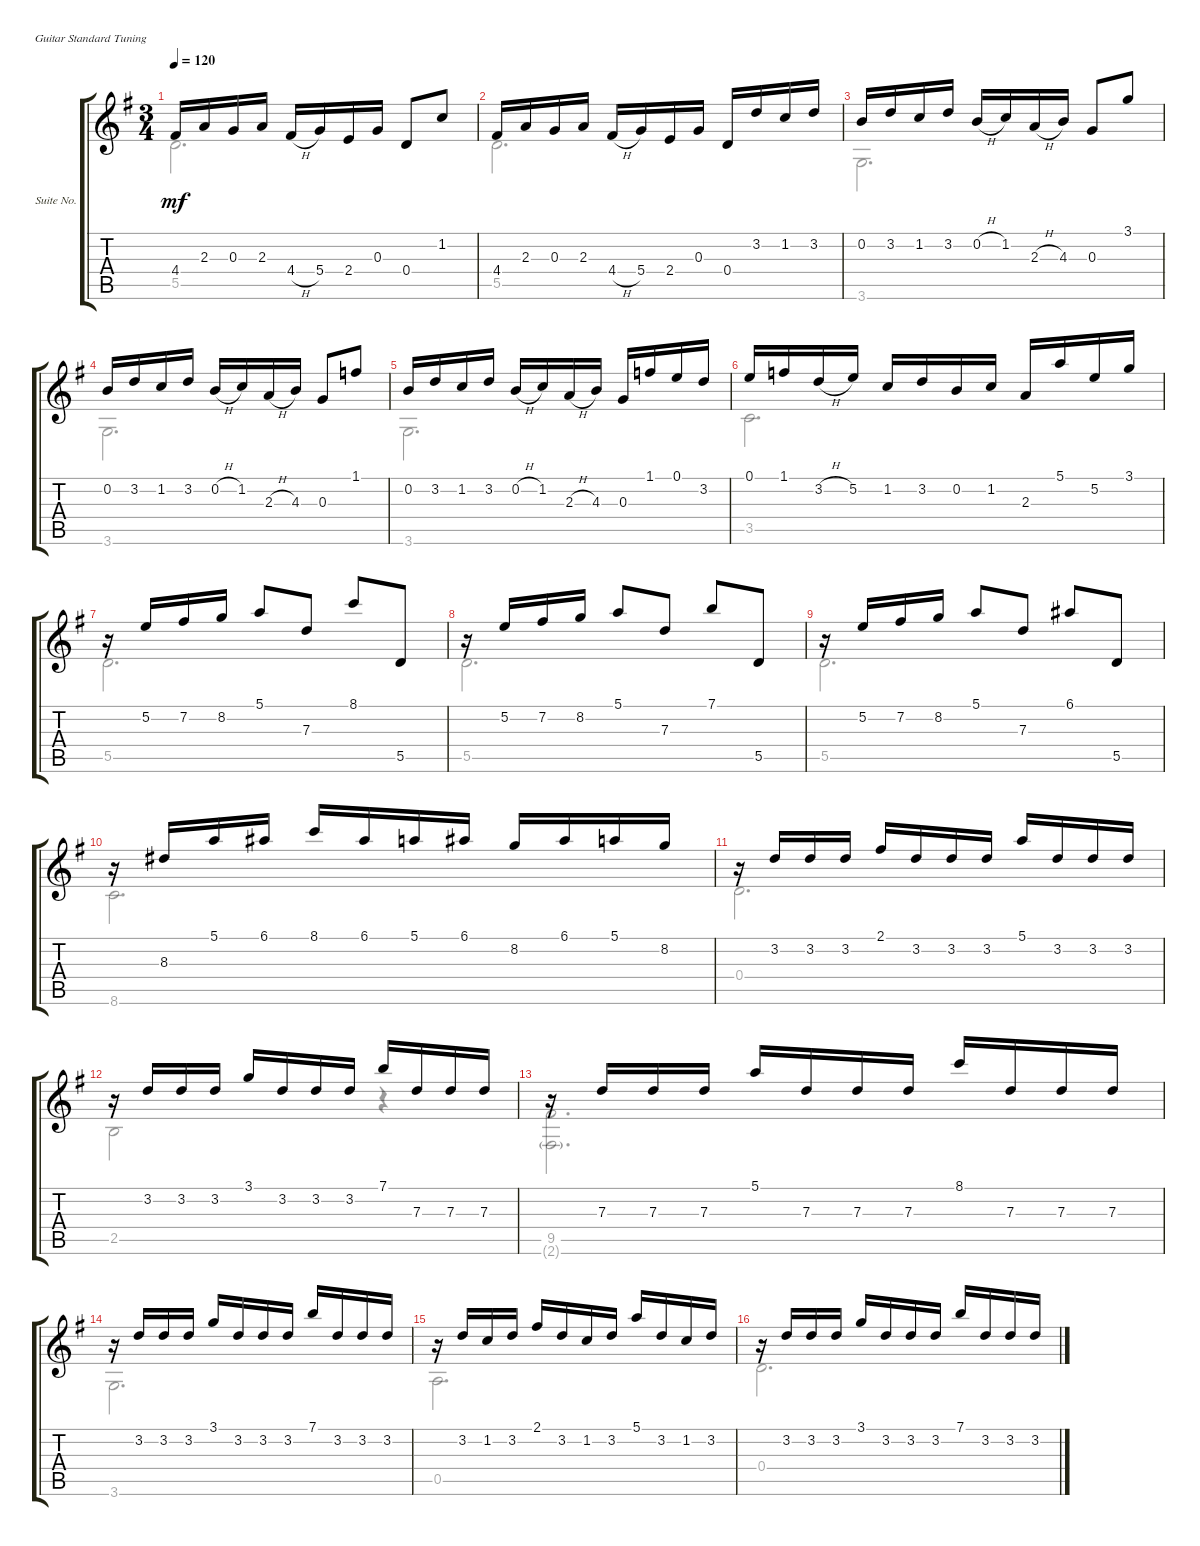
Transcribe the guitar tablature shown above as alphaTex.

\bracketExtendMode groupsimilarinstruments
\firstSystemTrackNameOrientation horizontal
\otherSystemsTrackNameOrientation horizontal
\track ("Suite No. 16 in G - 7. Allegro" "Suite No. ") {instrument acousticguitarnylon}
\staff {score tabs}
\tuning (E4 B3 G3 D3 A2 E2)
\voice
\ts (3 4)
\tempo 120
\clef g2
\ks g
4.4.16{dy mf} 2.3.16 0.3.16 2.3.16 4.4{h}.16 5.4.16 2.4.16 0.3.16 0.4.8 1.2.8 |
4.4.16 2.3.16 0.3.16 2.3.16 4.4{h}.16 5.4.16 2.4.16 0.3.16 0.4.16 3.2.16 1.2.16 3.2.16 |
0.2.16 3.2.16 1.2.16 3.2.16 0.2{h}.16 1.2.16 2.3{h}.16 4.3.16 0.3.8 3.1.8 |
0.2.16 3.2.16 1.2.16 3.2.16 0.2{h}.16 1.2.16 2.3{h}.16 4.3.16 0.3.8 1.1.8 |
0.2.16 3.2.16 1.2.16 3.2.16 0.2{h}.16 1.2.16 2.3{h}.16 4.3.16 0.3.16 1.1.16 0.1.16 3.2.16 |
0.1.16 1.1.16 3.2{h}.16 5.2.16 1.2.16 3.2.16 0.2.16 1.2.16 2.3.16 5.1.16 5.2.16 3.1.16 |
r.16 5.2.16 7.2.16 8.2.16 5.1.8 7.3.8 8.1.8 5.5.8 |
r.16 5.2.16 7.2.16 8.2.16 5.1.8 7.3.8 7.1.8 5.5.8 |
r.16 5.2.16 7.2.16 8.2.16 5.1.8 7.3.8 6.1.8 5.5.8 |
r.16 8.3.16 5.1.16 6.1.16 8.1.16 6.1.16 5.1.16 6.1.16 8.2.16 6.1.16 5.1.16 8.2.16 |
r.16 3.2.16 3.2.16 3.2.16 2.1.16 3.2.16 3.2.16 3.2.16 5.1.16 3.2.16 3.2.16 3.2.16 |
r.16 3.2.16 3.2.16 3.2.16 3.1.16 3.2.16 3.2.16 3.2.16 7.1.16 7.3.16 7.3.16 7.3.16 |
r.16 7.3.16 7.3.16 7.3.16 5.1.16 7.3.16 7.3.16 7.3.16 8.1.16 7.3.16 7.3.16 7.3.16 |
r.16 3.2.16 3.2.16 3.2.16 3.1.16 3.2.16 3.2.16 3.2.16 7.1.16 3.2.16 3.2.16 3.2.16 |
r.16 3.2.16 1.2.16 3.2.16 2.1.16 3.2.16 1.2.16 3.2.16 5.1.16 3.2.16 1.2.16 3.2.16 |
r.16 3.2.16 3.2.16 3.2.16 3.1.16 3.2.16 3.2.16 3.2.16 7.1.16 3.2.16 3.2.16 3.2.16
\voice
\clef g2
\ottava regular
\simile none
\ks g
5.5.2{d dy mf} |
5.5.2{d} |
3.6.2{d} |
3.6.2{d} |
3.6.2{d} |
3.5.2{d} |
5.5.2{d} |
5.5.2{d} |
5.5.2{d} |
8.6.2{d} |
0.4.2{d} |
2.5.2 r.4 |
(9.5 2.6{g}).2{d} |
3.6.2{d} |
0.5.2{d} |
0.4.2{d}
